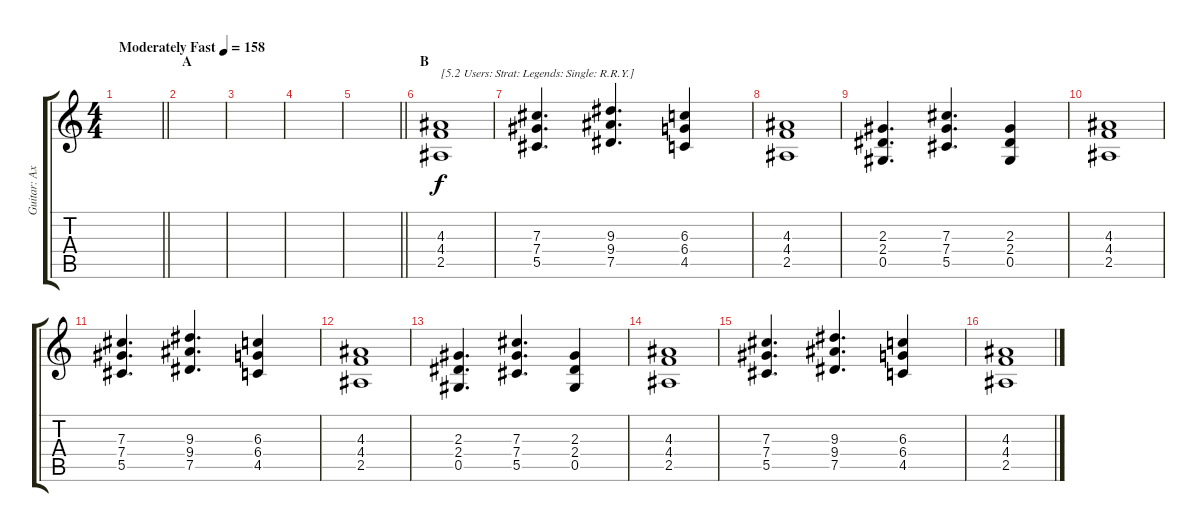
\track ("Guitar: Axel" "Guitar: Ax") {instrument overdrivenguitar}
\staff {score tabs}
\tuning (Eb4 Bb3 Gb3 Db3 Ab2 Eb2) {hide}
\ts (4 4)
\tempo (158 "Moderately Fast")
\clef g2
\barLineRight lightlight
\ks c
|
\section ("" "A")
|
|
|
\barLineRight lightlight
|
\section ("" "B")
(4.3 4.4 2.5).1{txt "[5.2 Users: Strat: Legends: Single: R.R.Y.]"} |
(7.3 7.4 5.5).4{d} (9.3 9.4 7.5).4{d} (6.3 6.4 4.5).4 |
(4.3 4.4 2.5).1 |
(2.3 2.4 0.5).4{d} (7.3 7.4 5.5).4{d} (2.3 2.4 0.5).4 |
(4.3 4.4 2.5).1 |
(7.3 7.4 5.5).4{d} (9.3 9.4 7.5).4{d} (6.3 6.4 4.5).4 |
(4.3 4.4 2.5).1 |
(2.3 2.4 0.5).4{d} (7.3 7.4 5.5).4{d} (2.3 2.4 0.5).4 |
(4.3 4.4 2.5).1 |
(7.3 7.4 5.5).4{d} (9.3 9.4 7.5).4{d} (6.3 6.4 4.5).4 |
(4.3 4.4 2.5).1
